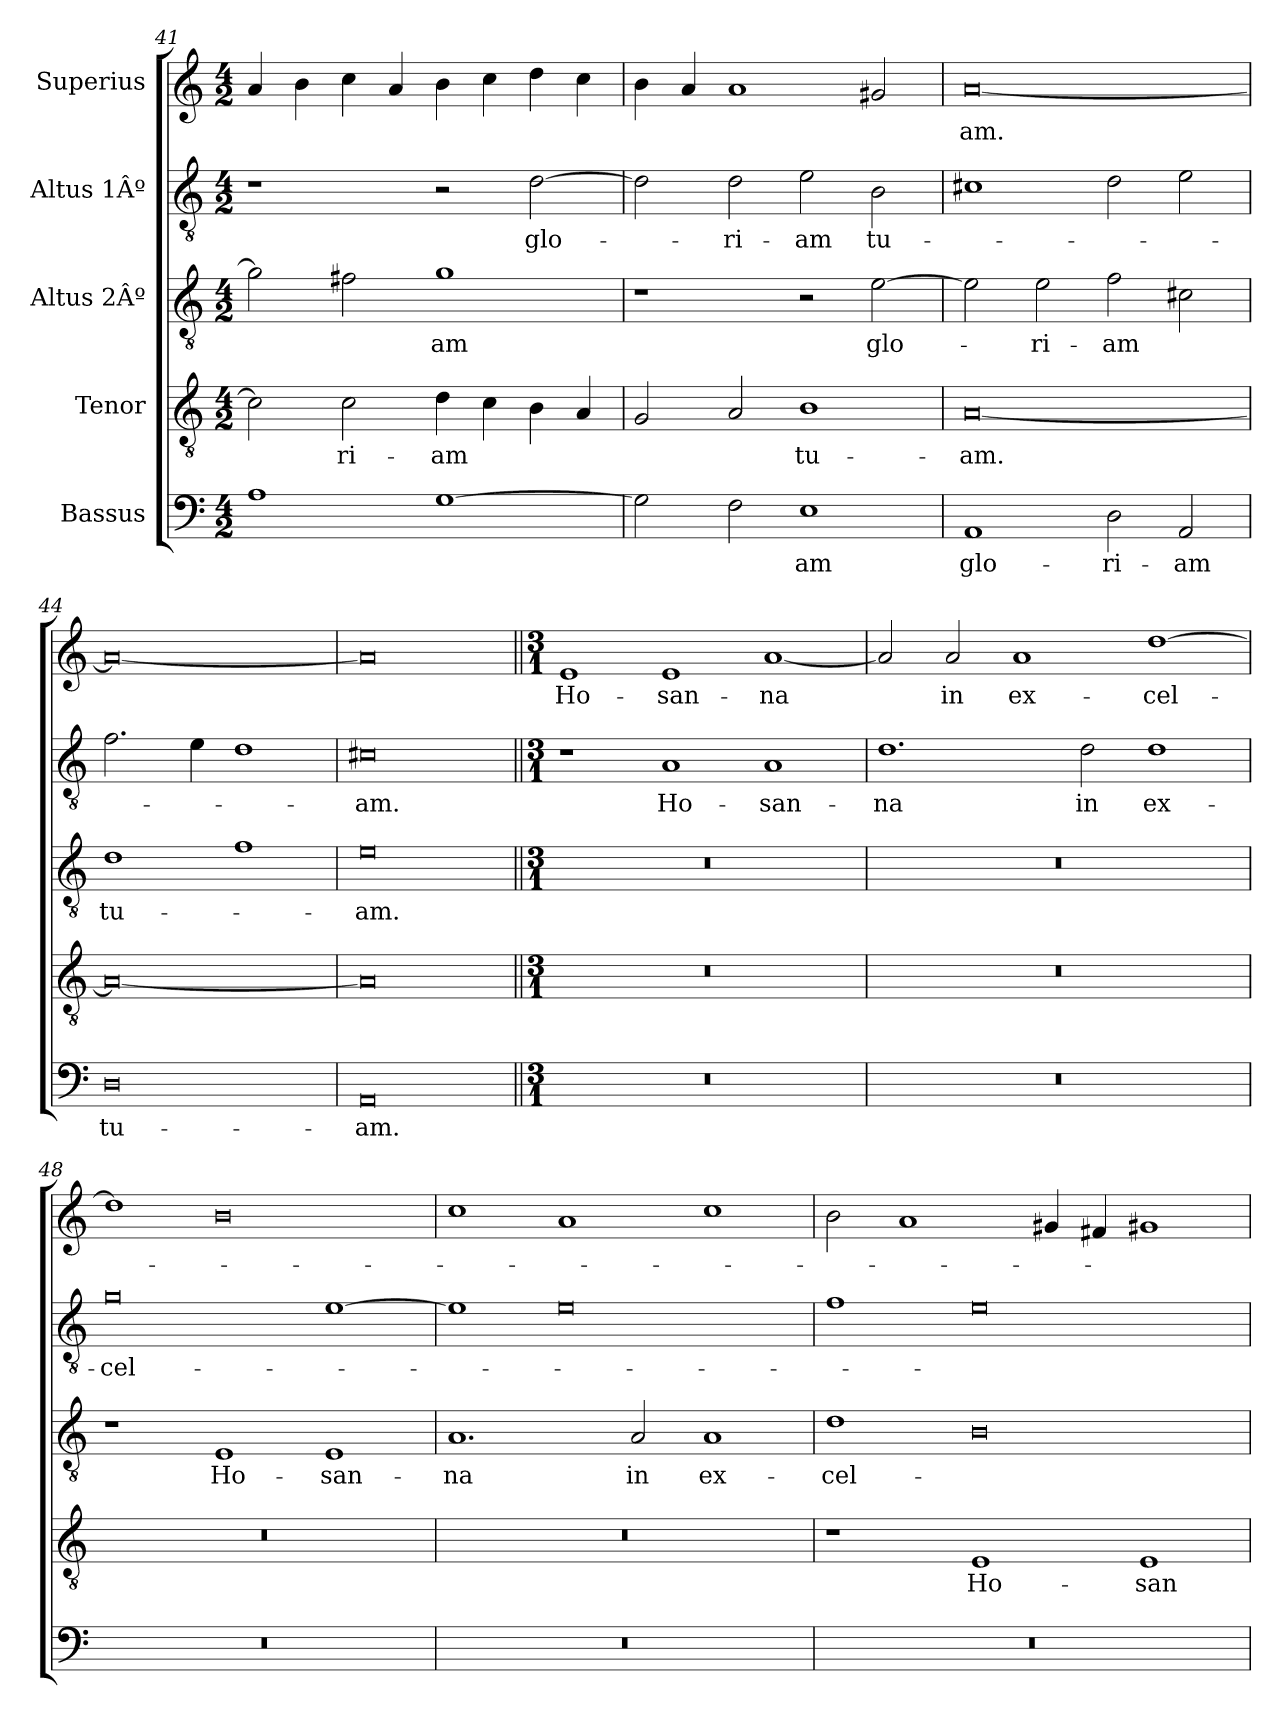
**kern	**text	**kern	**text	**kern	**text	**kern	**text	**kern	**text
*part5	*part5	*part4	*part4	*part3	*part3	*part2	*part2	*part1	*part1
*staff5	*staff5	*staff4	*staff4	*staff3	*staff3	*staff2	*staff2	*staff1	*staff1
*I"Bassus	*	*I"Tenor	*	*I"Altus 2Âº	*	*I"Altus 1Âº	*	*I"Superius	*
*clefF4	*	*clefGv2	*	*clefGv2	*	*clefGv2	*	*clefG2	*
*k[]	*	*k[]	*	*k[]	*	*k[]	*	*k[]	*
*M4/2	*	*M4/2	*	*M4/2	*	*M4/2	*	*M4/2	*
=41	=41	=41	=41	=41	=41	=41	=41	=41	=41
1A\	.	2c\]	.	2g\]	.	1r	.	4a/	.
.	.	.	.	.	.	.	.	4b\	.
.	.	2c\	-ri-	2f#\	.	.	.	4cc\	.
.	.	.	.	.	.	.	.	4a/	.
[1G\	.	4d\	-am	1g\	-am	2r	.	4b\	.
.	.	4c\	.	.	.	.	.	4cc\	.
.	.	4B\	.	.	.	[2d\	glo-	4dd\	.
.	.	4A/	.	.	.	.	.	4cc\	.
=42	=42	=42	=42	=42	=42	=42	=42	=42	=42
2G\]	.	2G/	.	1r	.	2d\]	.	4b\	.
.	.	.	.	.	.	.	.	4a/	.
2F\	.	2A/	.	.	.	2d\	-ri-	1a/	.
1E\	-am	1B\	tu-	2r	.	2e\	-am	.	.
.	.	.	.	[2e\	glo-	2B\	tu-	2g#X/	.
=43	=43	=43	=43	=43	=43	=43	=43	=43	=43
1AA/	glo-	[0A/	-am.	2e\]	.	1c#X\	.	[0a/	-am.
.	.	.	.	2e\	-ri-	.	.	.	.
2D\	-ri-	.	.	2f\	-am	2d\	.	.	.
2AA/	-am	.	.	2c#X\	.	2e\	.	.	.
=44	=44	=44	=44	=44	=44	=44	=44	=44	=44
0D\	tu-	0A/_	.	1d\	tu-	2.f\	.	0a/_	.
.	.	.	.	.	.	4e\	.	.	.
.	.	.	.	1f\	.	1d\	.	.	.
=45	=45	=45	=45	=45	=45	=45	=45	=45	=45
0AA/	-am.	0A/]	.	0e\	-am.	0c#X\	-am.	0a/]	.
=46||	=46||	=46||	=46||	=46||	=46||	=46||	=46||	=46||	=46||
*M3/1	*	*M3/1	*	*M3/1	*	*M3/1	*	*M3/1	*
0.r	.	0.r	.	0.r	.	1r	.	1e/	Ho-
.	.	.	.	.	.	1A/	Ho-	1e/	-san-
.	.	.	.	.	.	1A/	-san-	[1a/	-na
=47	=47	=47	=47	=47	=47	=47	=47	=47	=47
0.r	.	0.r	.	0.r	.	1.d\	-na	2a/]	.
.	.	.	.	.	.	.	.	2a/	in
.	.	.	.	.	.	.	.	1a/	ex-
.	.	.	.	.	.	2d\	in	.	.
.	.	.	.	.	.	1d\	ex-	[1dd\	-cel-
=48	=48	=48	=48	=48	=48	=48	=48	=48	=48
0.r	.	0.r	.	1r	.	0g\	-cel-	1dd\]	.
.	.	.	.	1E/	Ho-	.	.	0b\	.
.	.	.	.	1E/	-san-	[1e\	.	.	.
=49	=49	=49	=49	=49	=49	=49	=49	=49	=49
0.r	.	0.r	.	1.A/	-na	1e\]	.	1cc\	.
.	.	.	.	.	.	0e\	.	1a/	.
.	.	.	.	2A/	in	.	.	.	.
.	.	.	.	1A/	ex-	.	.	1cc\	.
=50	=50	=50	=50	=50	=50	=50	=50	=50	=50
0.r	.	1r	.	1d\	-cel-	1f\	.	2b\	.
.	.	.	.	.	.	.	.	1a/	.
.	.	1E/	Ho-	0B\	.	0e\	.	.	.
.	.	.	.	.	.	.	.	4g#X/	.
.	.	.	.	.	.	.	.	4f#X/	.
.	.	1E/	-san-	.	.	.	.	1g#X/	.
=	=	=	=	=	=	=	=	=	=
*-	*-	*-	*-	*-	*-	*-	*-	*-	*-
